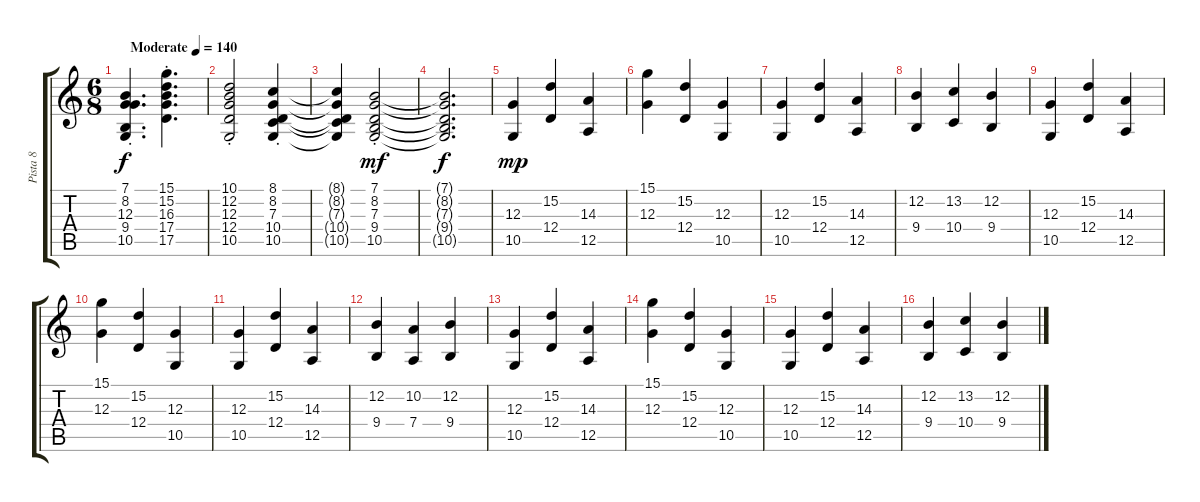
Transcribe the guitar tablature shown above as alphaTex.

\track ("Pista 8" "Pista 8") {instrument tremolostrings}
\staff {score tabs}
\tuning (E4 B3 G3 D3 A2 E2) {hide}
\ts (6 8)
\tempo (140 "Moderate")
\clef g2
\ks c
(7.1{st} 8.2{st} 12.3 9.4{st} 10.5{st}).4{d dy f volume 14 instrument tremolostrings} (15.1{st} 15.2{st} 16.3{st} 17.4{st} 17.5{st}).4{d} |
(10.1{st} 12.2{st} 12.3{st} 12.4{st} 10.5{st}).2 (8.1{st} 8.2{st} 7.3{st} 10.4{st} 10.5{st}).4 |
(8.1{t} 8.2{t} 7.3{t} 10.4{t} 10.5{t}).4 (7.1{st} 8.2{st} 7.3{st} 9.4{st} 10.5{st}).2{dy mf} |
(7.1{t} 8.2{t} 7.3{t} 9.4{t} 10.5{t}).2{d dy f} |
(12.3 10.5).4{dy mp} (15.2 12.4).4 (14.3 12.5).4 |
(15.1 12.3).4 (15.2 12.4).4 (12.3 10.5).4 |
(12.3 10.5).4 (15.2 12.4).4 (14.3 12.5).4 |
(12.2 9.4).4 (13.2 10.4).4 (12.2 9.4).4 |
(12.3 10.5).4 (15.2 12.4).4 (14.3 12.5).4 |
(15.1 12.3).4 (15.2 12.4).4 (12.3 10.5).4 |
(12.3 10.5).4 (15.2 12.4).4 (14.3 12.5).4 |
(12.2 9.4).4 (10.2 7.4).4 (12.2 9.4).4 |
(12.3 10.5).4 (15.2 12.4).4 (14.3 12.5).4 |
(15.1 12.3).4 (15.2 12.4).4 (12.3 10.5).4 |
(12.3 10.5).4 (15.2 12.4).4 (14.3 12.5).4 |
(12.2 9.4).4 (13.2 10.4).4 (12.2 9.4).4
